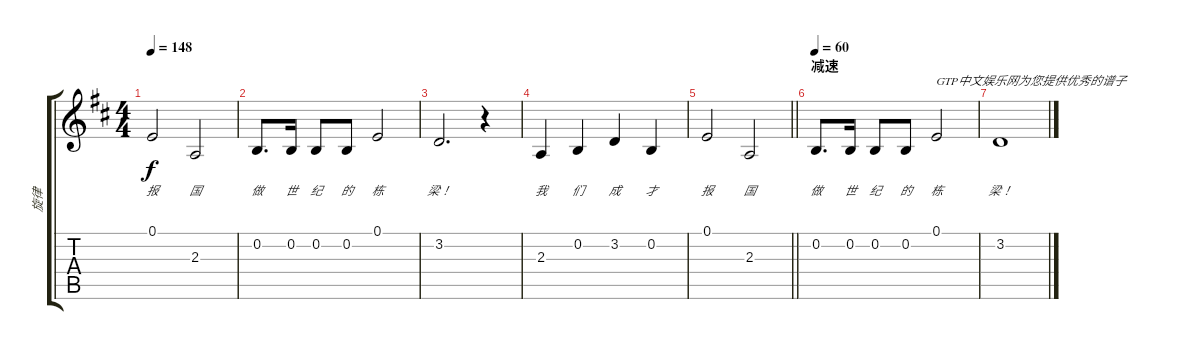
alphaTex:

\track ("旋律" "旋律") {instrument brightacousticpiano}
\staff {score tabs}
\tuning (E4 B3 G3 D3 A2 E2) {hide}
\ts (4 4)
\tempo 148
\clef g2
\ks d
0.1.2{lyrics (0 "报") lyrics (1 "") lyrics (2 "") lyrics (3 "") lyrics (4 "") dy f} 2.3.2{lyrics (0 "国") lyrics (1 "") lyrics (2 "") lyrics (3 "") lyrics (4 "")} |
0.2.8{d lyrics (0 "做") lyrics (1 "") lyrics (2 "") lyrics (3 "") lyrics (4 "")} 0.2.16{lyrics (0 "世") lyrics (1 "") lyrics (2 "") lyrics (3 "") lyrics (4 "")} 0.2.8{lyrics (0 "纪") lyrics (1 "") lyrics (2 "") lyrics (3 "") lyrics (4 "")} 0.2.8{lyrics (0 "的") lyrics (1 "") lyrics (2 "") lyrics (3 "") lyrics (4 "")} 0.1.2{lyrics (0 "栋") lyrics (1 "") lyrics (2 "") lyrics (3 "") lyrics (4 "")} |
3.2.2{d lyrics (0 "梁！") lyrics (1 "") lyrics (2 "") lyrics (3 "") lyrics (4 "")} r.4 |
2.3.4{lyrics (0 "我") lyrics (1 "") lyrics (2 "") lyrics (3 "") lyrics (4 "")} 0.2.4{lyrics (0 "们") lyrics (1 "") lyrics (2 "") lyrics (3 "") lyrics (4 "")} 3.2.4{lyrics (0 "成") lyrics (1 "") lyrics (2 "") lyrics (3 "") lyrics (4 "")} 0.2.4{lyrics (0 "才") lyrics (1 "") lyrics (2 "") lyrics (3 "") lyrics (4 "")} |
\barLineRight lightlight
0.1.2{lyrics (0 "报") lyrics (1 "") lyrics (2 "") lyrics (3 "") lyrics (4 "")} 2.3.2{lyrics (0 "国") lyrics (1 "") lyrics (2 "") lyrics (3 "") lyrics (4 "")} |
\section ("" "减速")
\tempo 60
0.2.8{d lyrics (0 "做") lyrics (1 "") lyrics (2 "") lyrics (3 "") lyrics (4 "")} 0.2.16{lyrics (0 "世") lyrics (1 "") lyrics (2 "") lyrics (3 "") lyrics (4 "")} 0.2.8{lyrics (0 "纪") lyrics (1 "") lyrics (2 "") lyrics (3 "") lyrics (4 "")} 0.2.8{lyrics (0 "的") lyrics (1 "") lyrics (2 "") lyrics (3 "") lyrics (4 "")} 0.1.2{txt "GTP中文娱乐网为您提供优秀的谱子" lyrics (0 "栋") lyrics (1 "") lyrics (2 "") lyrics (3 "") lyrics (4 "")} |
3.2.1{lyrics (0 "梁！") lyrics (1 "") lyrics (2 "") lyrics (3 "") lyrics (4 "")}
